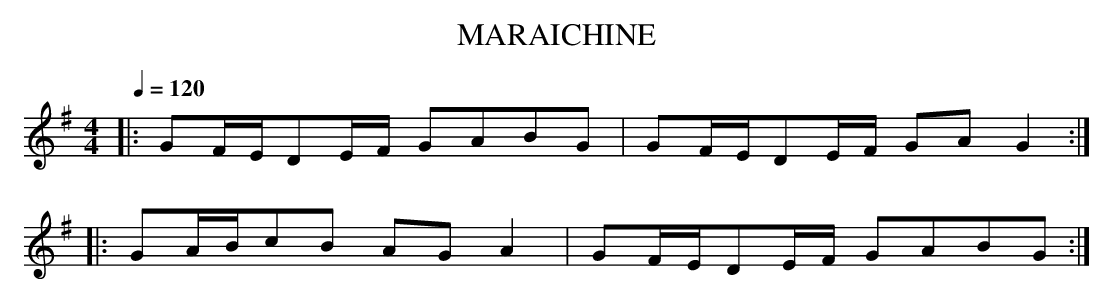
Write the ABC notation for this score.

X:1
T:MARAICHINE
M:4/4
L:1/8
Q:1/4=120
K:G
|:GF/2E/2DE/2F/2 GABG|GF/2E/2DE/2F/2 GAG2:|
|:GA/2B/2cB AGA2|GF/2E/2DE/2F/2 GABG:|
